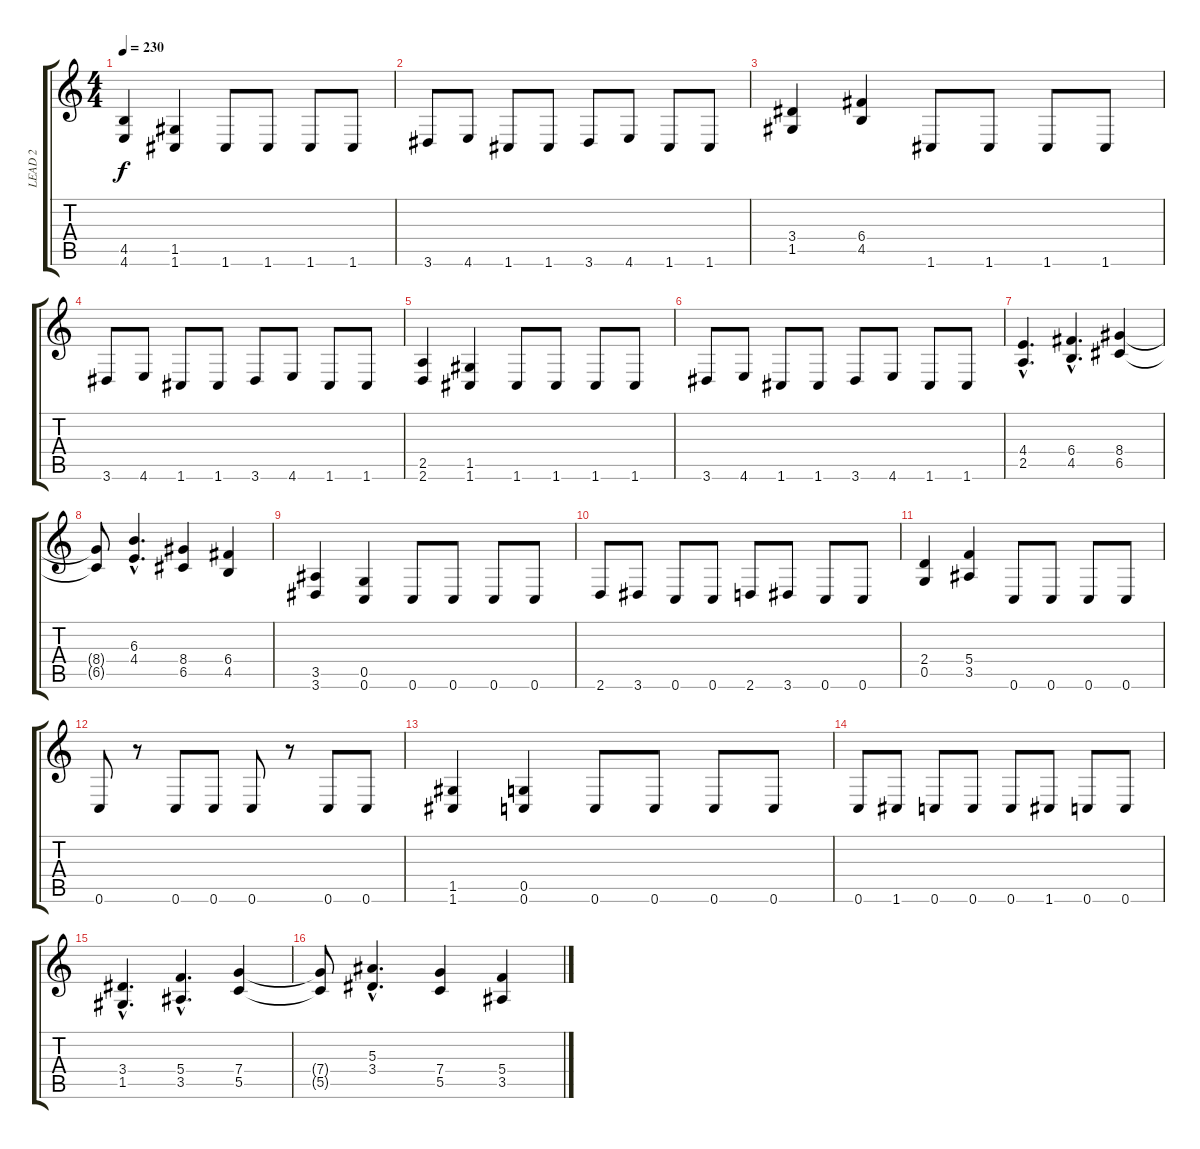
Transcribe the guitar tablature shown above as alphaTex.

\track ("LEAD 2" "LEAD 2") {instrument distortionguitar}
\staff {score tabs}
\tuning (D4 A3 F3 C3 G2 C2) {hide}
\ts (4 4)
\tempo 230
\clef g2
\ks c
(4.5 4.6).4{dy f} (1.5 1.6).4 1.6.8 1.6.8 1.6.8 1.6.8 |
3.6.8 4.6.8 1.6.8 1.6.8 3.6.8 4.6.8 1.6.8 1.6.8 |
(3.4 1.5).4 (6.4 4.5).4 1.6.8 1.6.8 1.6.8 1.6.8 |
3.6.8 4.6.8 1.6.8 1.6.8 3.6.8 4.6.8 1.6.8 1.6.8 |
(2.5 2.6).4 (1.5 1.6).4 1.6.8 1.6.8 1.6.8 1.6.8 |
3.6.8 4.6.8 1.6.8 1.6.8 3.6.8 4.6.8 1.6.8 1.6.8 |
(4.4{hac} 2.5{hac}).4{d} (6.4{hac} 4.5{hac}).4{d} (8.4 6.5).4 |
(8.4{t} 6.5{t}).8 (6.3{hac} 4.4{hac}).4{d} (8.4 6.5).4 (6.4 4.5).4 |
(3.5 3.6).4 (0.5 0.6).4 0.6.8 0.6.8 0.6.8 0.6.8 |
2.6.8 3.6.8 0.6.8 0.6.8 2.6.8 3.6.8 0.6.8 0.6.8 |
(2.4 0.5).4 (5.4 3.5).4 0.6.8 0.6.8 0.6.8 0.6.8 |
0.6.8 r.8 0.6.8 0.6.8 0.6.8 r.8 0.6.8 0.6.8 |
(1.5 1.6).4 (0.5 0.6).4 0.6.8 0.6.8 0.6.8 0.6.8 |
0.6.8 1.6.8 0.6.8 0.6.8 0.6.8 1.6.8 0.6.8 0.6.8 |
(3.4{hac} 1.5{hac}).4{d} (5.4{hac} 3.5{hac}).4{d} (7.4 5.5).4 |
(7.4{t} 5.5{t}).8 (5.3{hac} 3.4{hac}).4{d} (7.4 5.5).4 (5.4 3.5).4
